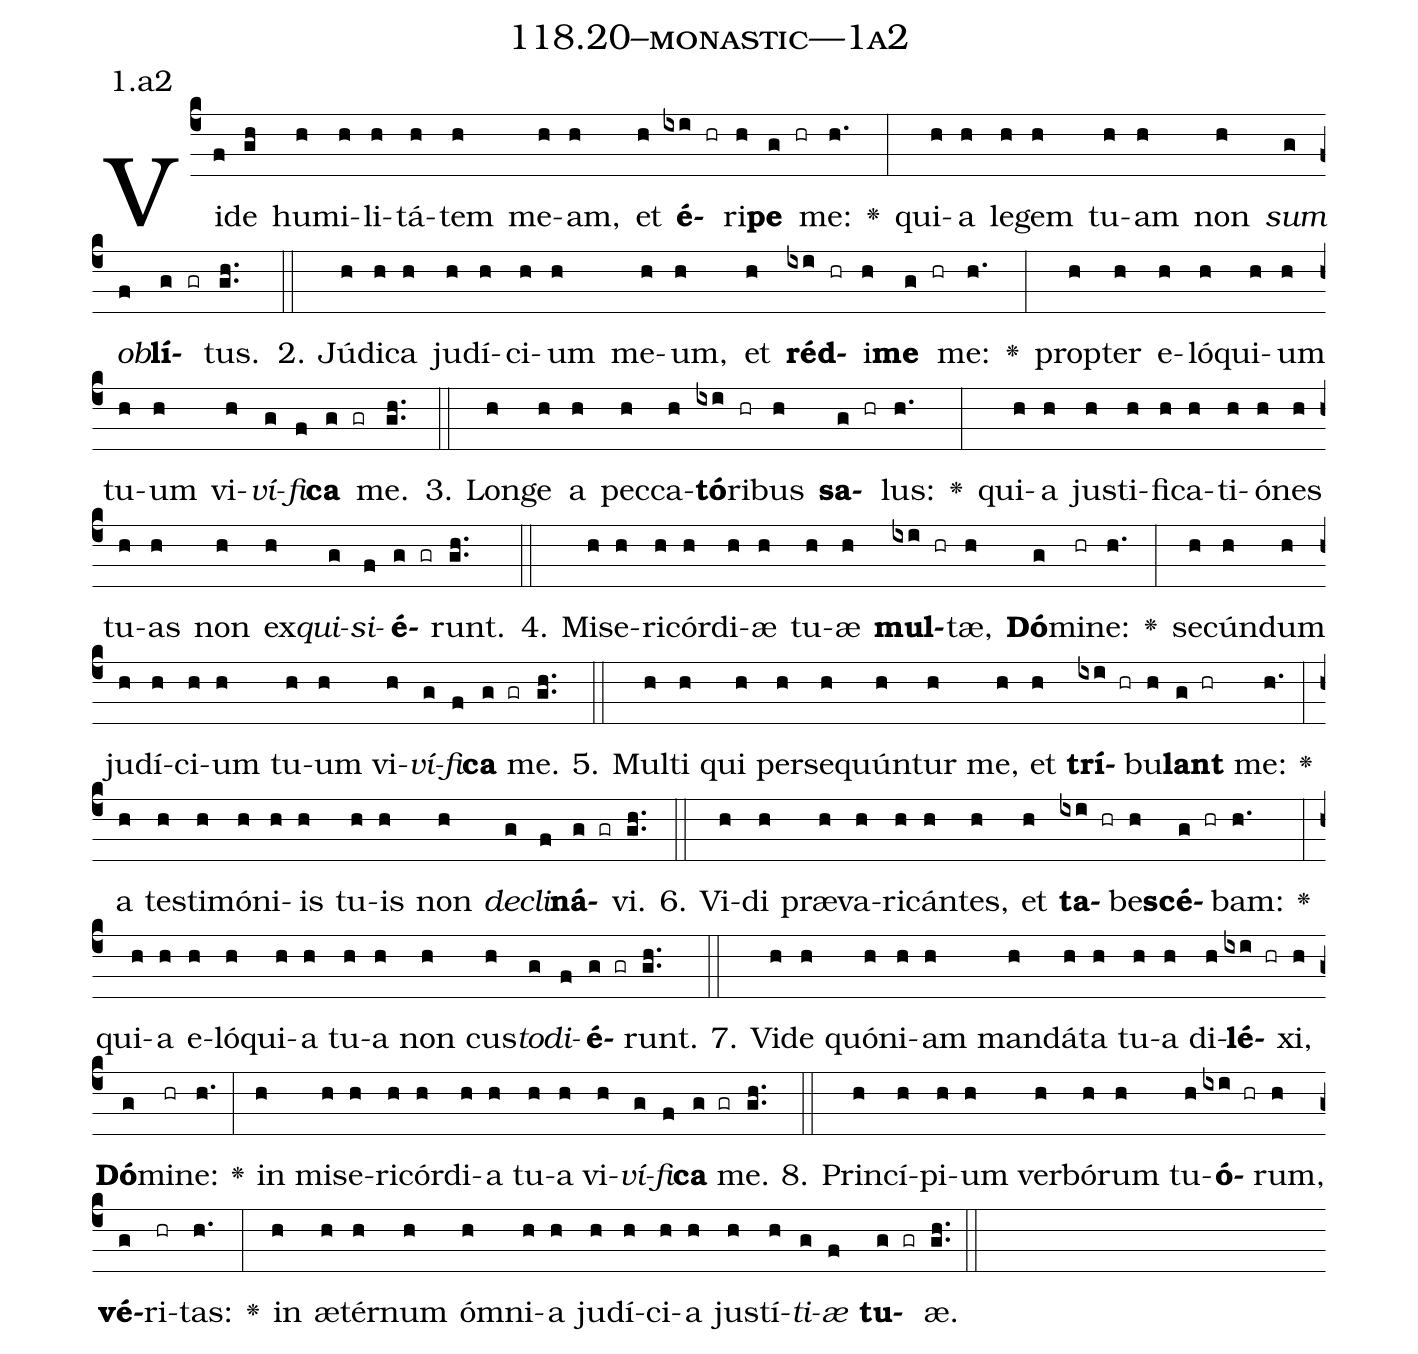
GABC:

name: 118.20--monastic---1a2;
annotation: 1.a2;
%%
(c4)Vi(f)de(gh) hu(h)mi(h)li(h)tá(h)tem(h) me(h)am,(h) et(h) <b>é</b>(ixi hr)ri(h)<b>pe</b>(g hr) me:(h.) <v>\greheightstar</v>(:) qui(h)a(h) le(h)gem(h) tu(h)am(h) non(h) <i>sum</i>(g) <i>ob</i>(f)<b>lí</b>(g gr)tus.(gh..) (::)
2. Jú(h)di(h)ca(h) ju(h)dí(h)ci(h)um(h) me(h)um,(h) et(h) <b>réd</b>(ixi hr)i(h)<b>me</b>(g hr) me:(h.) <v>\greheightstar</v>(:) prop(h)ter(h) e(h)ló(h)qui(h)um(h) tu(h)um(h) vi(h)<i>ví</i>(g)<i>fi</i>(f)<b>ca</b>(g gr) me.(gh..) (::)
3. Lon(h)ge(h) a(h) pec(h)ca(h)<b>tó</b>(ixi)ri(hr)bus(h) <b>sa</b>(g hr)lus:(h.) <v>\greheightstar</v>(:) qui(h)a(h) jus(h)ti(h)fi(h)ca(h)ti(h)ó(h)nes(h) tu(h)as(h) non(h) ex(h)<i>qui</i>(g)<i>si</i>(f)<b>é</b>(g gr)runt.(gh..) (::)
4. Mi(h)se(h)ri(h)cór(h)di(h)æ(h) tu(h)æ(h) <b>mul</b>(ixi hr)tæ,(h) <b>Dó</b>(g)mi(hr)ne:(h.) <v>\greheightstar</v>(:) se(h)cún(h)dum(h) ju(h)dí(h)ci(h)um(h) tu(h)um(h) vi(h)<i>ví</i>(g)<i>fi</i>(f)<b>ca</b>(g gr) me.(gh..) (::)
5. Mul(h)ti(h) qui(h) per(h)se(h)quún(h)tur(h) me,(h) et(h) <b>trí</b>(ixi hr)bu(h)<b>lant</b>(g hr) me:(h.) <v>\greheightstar</v>(:) a(h) tes(h)ti(h)mó(h)ni(h)is(h) tu(h)is(h) non(h) <i>de</i>(g)<i>cli</i>(f)<b>ná</b>(g gr)vi.(gh..) (::)
6. Vi(h)di(h) præ(h)va(h)ri(h)cán(h)tes,(h) et(h) <b>ta</b>(ixi hr)be(h)<b>scé</b>(g hr)bam:(h.) <v>\greheightstar</v>(:) qui(h)a(h) e(h)ló(h)qui(h)a(h) tu(h)a(h) non(h) cus(h)<i>to</i>(g)<i>di</i>(f)<b>é</b>(g gr)runt.(gh..) (::)
7. Vi(h)de(h) quón(h)i(h)am(h) man(h)dá(h)ta(h) tu(h)a(h) di(h)<b>lé</b>(ixi hr)xi,(h) <b>Dó</b>(g)mi(hr)ne:(h.) <v>\greheightstar</v>(:) in(h) mi(h)se(h)ri(h)cór(h)di(h)a(h) tu(h)a(h) vi(h)<i>ví</i>(g)<i>fi</i>(f)<b>ca</b>(g gr) me.(gh..) (::)
8. Prin(h)cí(h)pi(h)um(h) ver(h)bó(h)rum(h) tu(h)<b>ó</b>(ixi hr)rum,(h) <b>vé</b>(g)ri(hr)tas:(h.) <v>\greheightstar</v>(:) in(h) æ(h)tér(h)num(h) óm(h)ni(h)a(h) ju(h)dí(h)ci(h)a(h) jus(h)tí(h)<i>ti</i>(g)<i>æ</i>(f) <b>tu</b>(g gr)æ.(gh..) (::)
